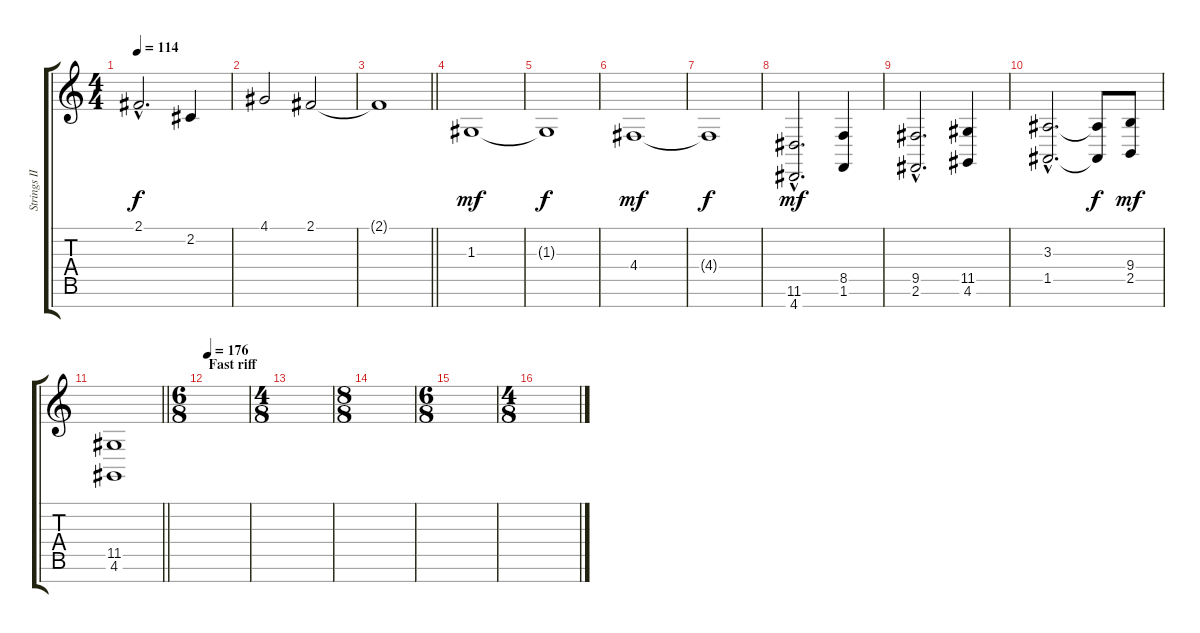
\track ("Strings II" "Strings II") {instrument stringensemble1}
\staff {score tabs}
\tuning (E4 B3 G3 D3 A2 E2 B1) {hide}
\ts (4 4)
\tempo 114
\clef g2
\ks c
2.1{hac t}.2{d dy f} 2.2.4 |
4.1.2 2.1.2 |
\barLineRight lightlight
2.1{t}.1 |
\section ("" "")
1.3.1{dy mf} |
1.3{t}.1{dy f} |
4.4.1{dy mf} |
4.4{t}.1{dy f} |
(11.6{hac} 4.7{hac}).2{d dy mf volume 14} (8.5 1.6).4 |
(9.5{hac} 2.6{hac}).2{d} (11.5 4.6).4 |
(3.3{hac} 1.5{hac}).2{d} (3.3{t} 1.5{t}).8{dy f} (9.4 2.5).8{dy mf} |
\barLineRight lightlight
(11.5 4.6).1 |
\ts (6 8)
\section ("" "Fast riff")
\tempo 176
|
\ts (4 8)
|
\ts (8 8)
|
\ts (6 8)
|
\ts (4 8)
